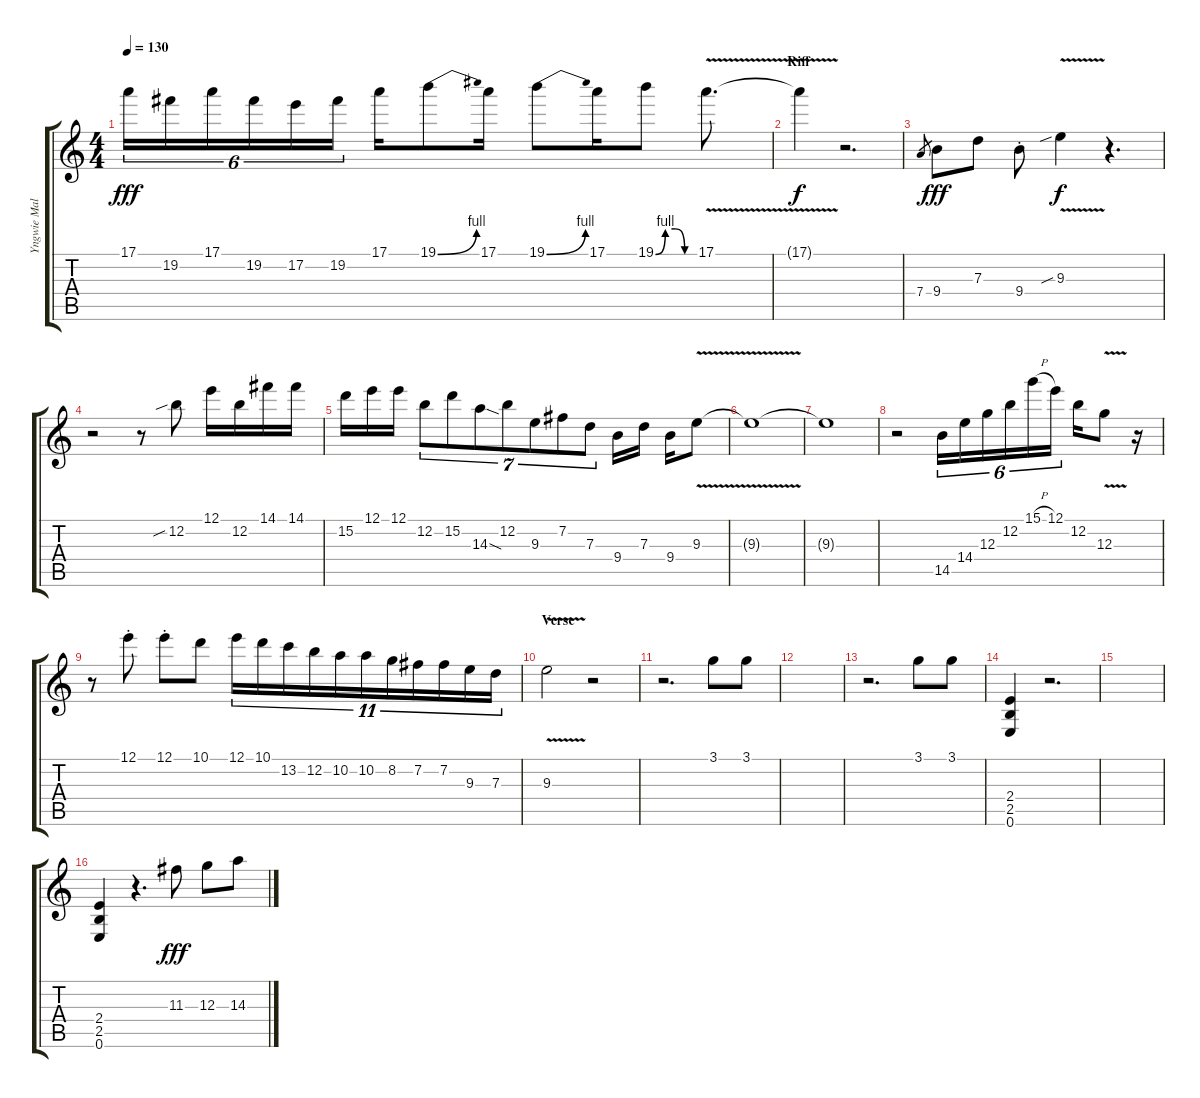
\track ("Yngwie Malmsteen" "Yngwie Mal") {instrument overdrivenguitar}
\staff {score tabs}
\tuning (E4 B3 G3 D3 A2 E2) {hide}
\ts (4 4)
\tempo 130
\clef g2
\ks c
17.1.16{tu (6 4) dy fff} 19.2.16{tu (6 4)} 17.1.16{tu (6 4)} 19.2.16{tu (6 4)} 17.2.16{tu (6 4)} 19.2.16{tu (6 4)} 17.1.16 19.1{be (bend 0 0 60 4)}.8 17.1.16 19.1{be (bend 0 0 60 4)}.8 17.1.16 19.1{be (custom 0 0 15 4 30 4 45 0 60 0)}.8 17.1{v}.8{d} |
\section ("" "Riff")
17.1{t}.4{dy f} r.2{d} |
7.4.8{gr} 9.4.8{dy fff} 7.3.8 9.4{st}.8 9.3{v sib}.4{dy f} r.4{d} |
r.2 r.8 12.2{sib}.8 12.1.16 12.2.16 14.1.16 14.1.16 |
15.2.16 12.1.16 12.1.16 12.2.8{tu (7 4)} 15.2.8{tu (7 4)} 14.3{sod}.8{tu (7 4)} 12.2.8{tu (7 4)} 9.3.8{tu (7 4)} 7.2.8{tu (7 4)} 7.3.8{tu (7 4)} 9.4.16 7.3.16 9.4.16 9.3{v}.8 |
9.3{t}.1{volume 5} |
9.3{t}.1 |
r.2{volume 14} 14.5.16{tu (6 4)} 14.4.16{tu (6 4)} 12.3.16{tu (6 4)} 12.2.16{tu (6 4)} 15.1{h}.16{tu (6 4)} 12.1.16{tu (6 4)} 12.2.16 12.3{v}.8 r.16 |
r.8 12.1{st}.8 12.1{st}.8 10.1.8 12.1.16{tu (11 8)} 10.1.16{tu (11 8)} 13.2.16{tu (11 8)} 12.2.16{tu (11 8)} 10.2.16{tu (11 8)} 10.2.16{tu (11 8)} 8.2.16{tu (11 8)} 7.2.16{tu (11 8)} 7.2.16{tu (11 8)} 9.3.16{tu (11 8)} 7.3.16{tu (11 8)} |
\section ("" "Verse")
9.3{v}.2 r.2 |
r.2{d} 3.1.8 3.1.8 |
|
r.2{d} 3.1.8 3.1.8 |
(2.4 2.5 0.6).4 r.2{d} |
|
(2.4 2.5 0.6).4 r.4{d} 11.3.8{dy fff} 12.3.8 14.3.8
